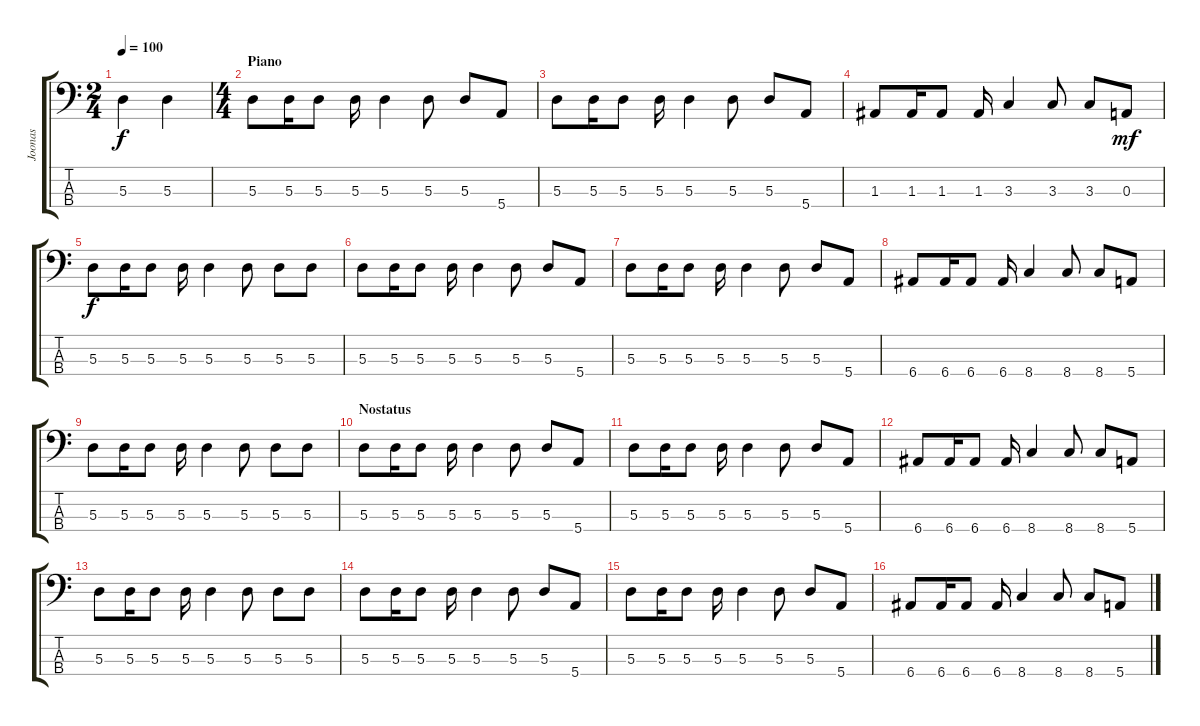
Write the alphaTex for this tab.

\track ("Joonas" "Joonas") {instrument electricbasspick}
\staff {score tabs}
\tuning (G2 D2 A1 E1) {hide}
\ts (2 4)
\tempo 100
\clef f4
\ks c
5.3.4{dy f} 5.3.4 |
\ts (4 4)
\section ("" "Piano")
5.3.8 5.3.16 5.3.8 5.3.16 5.3.4 5.3.8 5.3.8 5.4.8 |
5.3.8 5.3.16 5.3.8 5.3.16 5.3.4 5.3.8 5.3.8 5.4.8 |
1.3.8 1.3.16 1.3.8 1.3.16 3.3.4 3.3.8 3.3.8 0.3.8{dy mf} |
5.3.8{dy f} 5.3.16 5.3.8 5.3.16 5.3.4 5.3.8 5.3.8 5.3.8 |
5.3.8 5.3.16 5.3.8 5.3.16 5.3.4 5.3.8 5.3.8 5.4.8 |
5.3.8 5.3.16 5.3.8 5.3.16 5.3.4 5.3.8 5.3.8 5.4.8 |
6.4.8 6.4.16 6.4.8 6.4.16 8.4.4 8.4.8 8.4.8 5.4.8 |
5.3.8 5.3.16 5.3.8 5.3.16 5.3.4 5.3.8 5.3.8 5.3.8 |
\section ("" "Nostatus")
5.3.8 5.3.16 5.3.8 5.3.16 5.3.4 5.3.8 5.3.8 5.4.8 |
5.3.8 5.3.16 5.3.8 5.3.16 5.3.4 5.3.8 5.3.8 5.4.8 |
6.4.8 6.4.16 6.4.8 6.4.16 8.4.4 8.4.8 8.4.8 5.4.8 |
5.3.8 5.3.16 5.3.8 5.3.16 5.3.4 5.3.8 5.3.8 5.3.8 |
5.3.8 5.3.16 5.3.8 5.3.16 5.3.4 5.3.8 5.3.8 5.4.8 |
5.3.8 5.3.16 5.3.8 5.3.16 5.3.4 5.3.8 5.3.8 5.4.8 |
6.4.8 6.4.16 6.4.8 6.4.16 8.4.4 8.4.8 8.4.8 5.4.8
